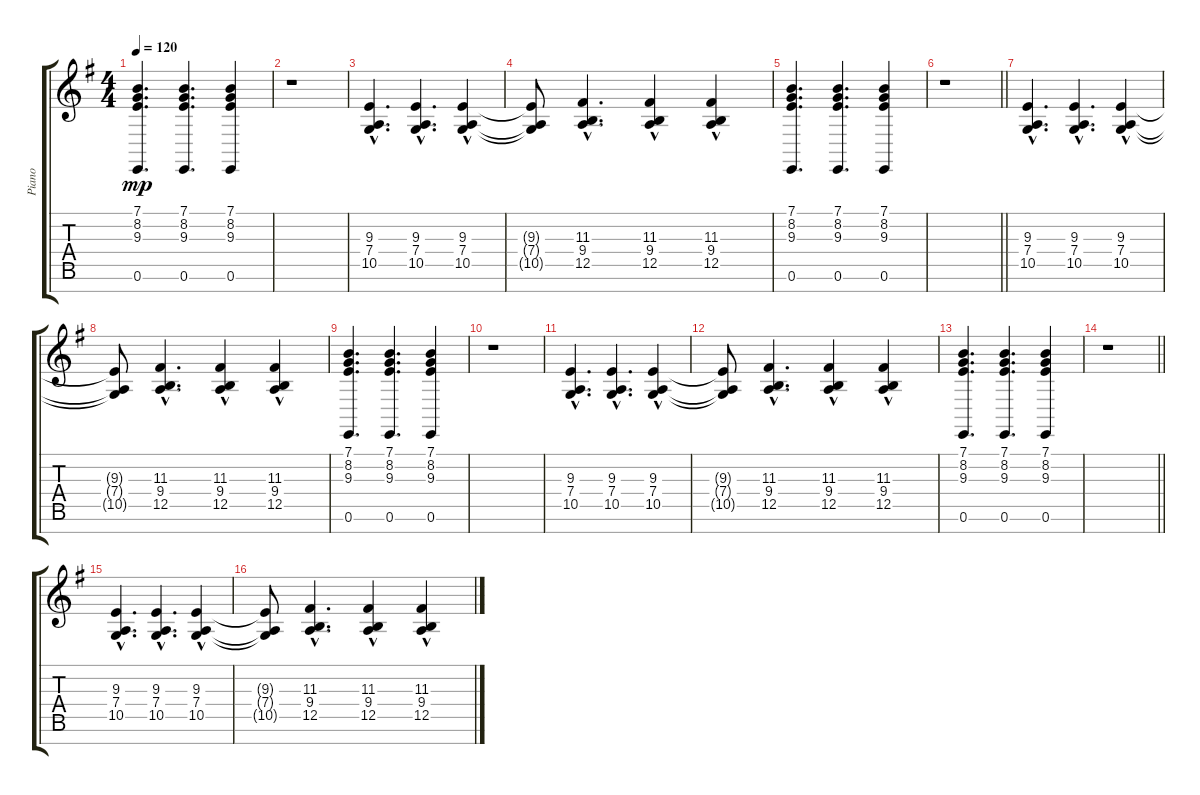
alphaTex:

\track ("Piano" "Piano") {instrument acousticgrandpiano}
\staff {score tabs}
\tuning (E4 B3 G3 D3 A2 E2 B1) {hide}
\ts (4 4)
\tempo 120
\clef g2
\ks eminor
(7.1 8.2 9.3 0.6).4{d dy mp} (7.1 8.2 9.3 0.6).4{d} (7.1 8.2 9.3 0.6).4 |
r.1 |
(9.3 7.4 10.5{hac}).4{d} (9.3 7.4 10.5{hac}).4{d} (9.3 7.4 10.5{hac}).4 |
(9.3{t} 7.4{t} 10.5{t}).8 (11.3 9.4 12.5{hac}).4{d} (11.3 9.4 12.5{hac}).4 (11.3 9.4 12.5{hac}).4 |
(7.1 8.2 9.3 0.6).4{d} (7.1 8.2 9.3 0.6).4{d} (7.1 8.2 9.3 0.6).4 |
\barLineRight lightlight
r.1 |
(9.3 7.4 10.5{hac}).4{d} (9.3 7.4 10.5{hac}).4{d} (9.3 7.4 10.5{hac}).4 |
(9.3{t} 7.4{t} 10.5{t}).8 (11.3 9.4 12.5{hac}).4{d} (11.3 9.4 12.5{hac}).4 (11.3 9.4 12.5{hac}).4 |
(7.1 8.2 9.3 0.6).4{d} (7.1 8.2 9.3 0.6).4{d} (7.1 8.2 9.3 0.6).4 |
r.1 |
(9.3 7.4 10.5{hac}).4{d} (9.3 7.4 10.5{hac}).4{d} (9.3 7.4 10.5{hac}).4 |
(9.3{t} 7.4{t} 10.5{t}).8 (11.3 9.4 12.5{hac}).4{d} (11.3 9.4 12.5{hac}).4 (11.3 9.4 12.5{hac}).4 |
(7.1 8.2 9.3 0.6).4{d} (7.1 8.2 9.3 0.6).4{d} (7.1 8.2 9.3 0.6).4 |
\barLineRight lightlight
r.1 |
(9.3 7.4 10.5{hac}).4{d} (9.3 7.4 10.5{hac}).4{d} (9.3 7.4 10.5{hac}).4 |
(9.3{t} 7.4{t} 10.5{t}).8 (11.3 9.4 12.5{hac}).4{d} (11.3 9.4 12.5{hac}).4 (11.3 9.4 12.5{hac}).4
